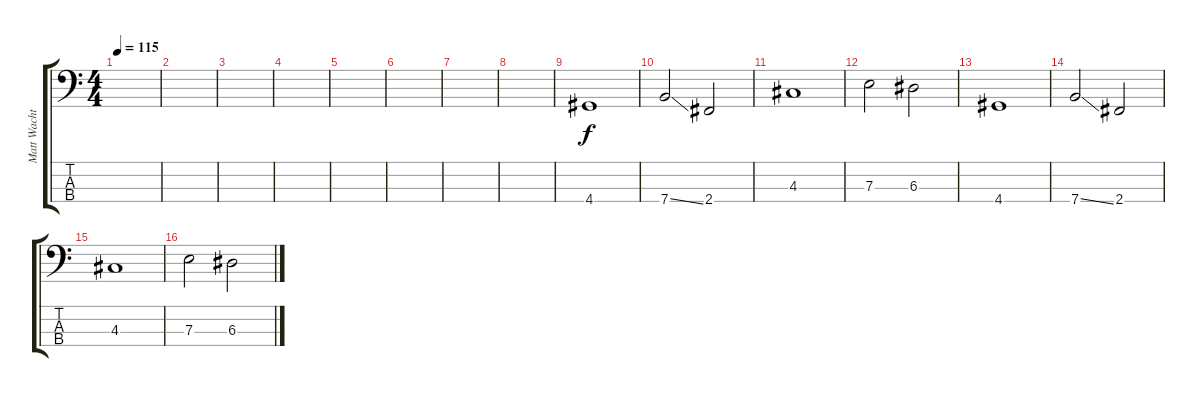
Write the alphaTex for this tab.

\track ("Matt Wachter" "Matt Wacht") {instrument electricbassfinger}
\staff {score tabs}
\tuning (G2 D2 A1 E1) {hide}
\ts (4 4)
\tempo 115
\clef f4
\ks c
|
|
|
|
|
|
|
|
4.4.1 |
7.4{ss}.2 2.4.2 |
4.3.1 |
7.3.2 6.3.2 |
4.4.1 |
7.4{ss}.2 2.4.2 |
4.3.1 |
7.3.2 6.3.2
